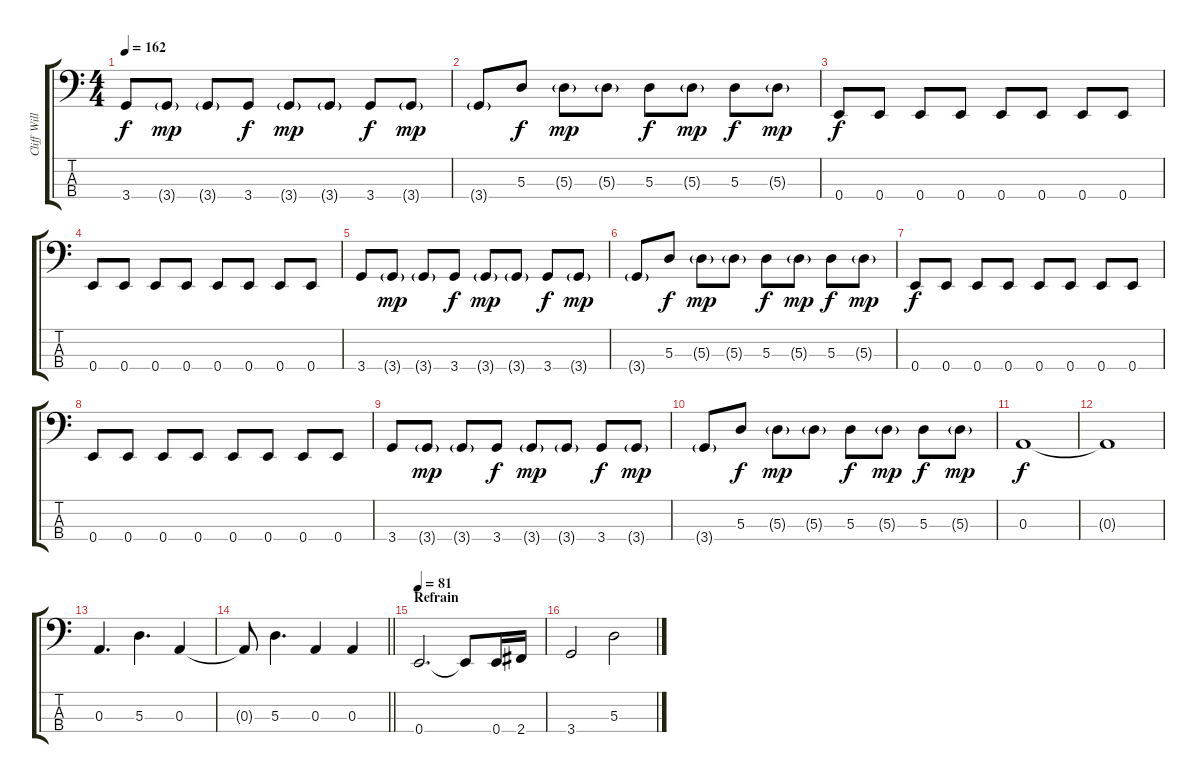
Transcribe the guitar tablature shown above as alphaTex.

\track ("Cliff Williams" "Cliff Will") {instrument electricbassfinger}
\staff {score tabs}
\tuning (G2 D2 A1 E1) {hide}
\ts (4 4)
\tempo 162
\clef f4
\ks c
3.4.8{dy f} 3.4{g}.8{dy mp} 3.4{g}.8 3.4.8{dy f} 3.4{g}.8{dy mp} 3.4{g}.8 3.4.8{dy f} 3.4{g}.8{dy mp} |
3.4{g}.8 5.3.8{dy f} 5.3{g}.8{dy mp} 5.3{g}.8 5.3.8{dy f} 5.3{g}.8{dy mp} 5.3.8{dy f} 5.3{g}.8{dy mp} |
0.4.8{dy f} 0.4.8 0.4.8 0.4.8 0.4.8 0.4.8 0.4.8 0.4.8 |
0.4.8 0.4.8 0.4.8 0.4.8 0.4.8 0.4.8 0.4.8 0.4.8 |
3.4.8 3.4{g}.8{dy mp} 3.4{g}.8 3.4.8{dy f} 3.4{g}.8{dy mp} 3.4{g}.8 3.4.8{dy f} 3.4{g}.8{dy mp} |
3.4{g}.8 5.3.8{dy f} 5.3{g}.8{dy mp} 5.3{g}.8 5.3.8{dy f} 5.3{g}.8{dy mp} 5.3.8{dy f} 5.3{g}.8{dy mp} |
0.4.8{dy f} 0.4.8 0.4.8 0.4.8 0.4.8 0.4.8 0.4.8 0.4.8 |
0.4.8 0.4.8 0.4.8 0.4.8 0.4.8 0.4.8 0.4.8 0.4.8 |
3.4.8 3.4{g}.8{dy mp} 3.4{g}.8 3.4.8{dy f} 3.4{g}.8{dy mp} 3.4{g}.8 3.4.8{dy f} 3.4{g}.8{dy mp} |
3.4{g}.8 5.3.8{dy f} 5.3{g}.8{dy mp} 5.3{g}.8 5.3.8{dy f} 5.3{g}.8{dy mp} 5.3.8{dy f} 5.3{g}.8{dy mp} |
0.3.1{dy f} |
0.3{t}.1 |
0.3.4{d} 5.3.4{d} 0.3.4 |
\barLineRight lightlight
0.3{t}.8 5.3.4{d} 0.3.4 0.3.4 |
\section ("" "Refrain")
\tempo 81
0.4.2{d} 0.4{t}.8 0.4.16 2.4.16 |
3.4.2 5.3.2
